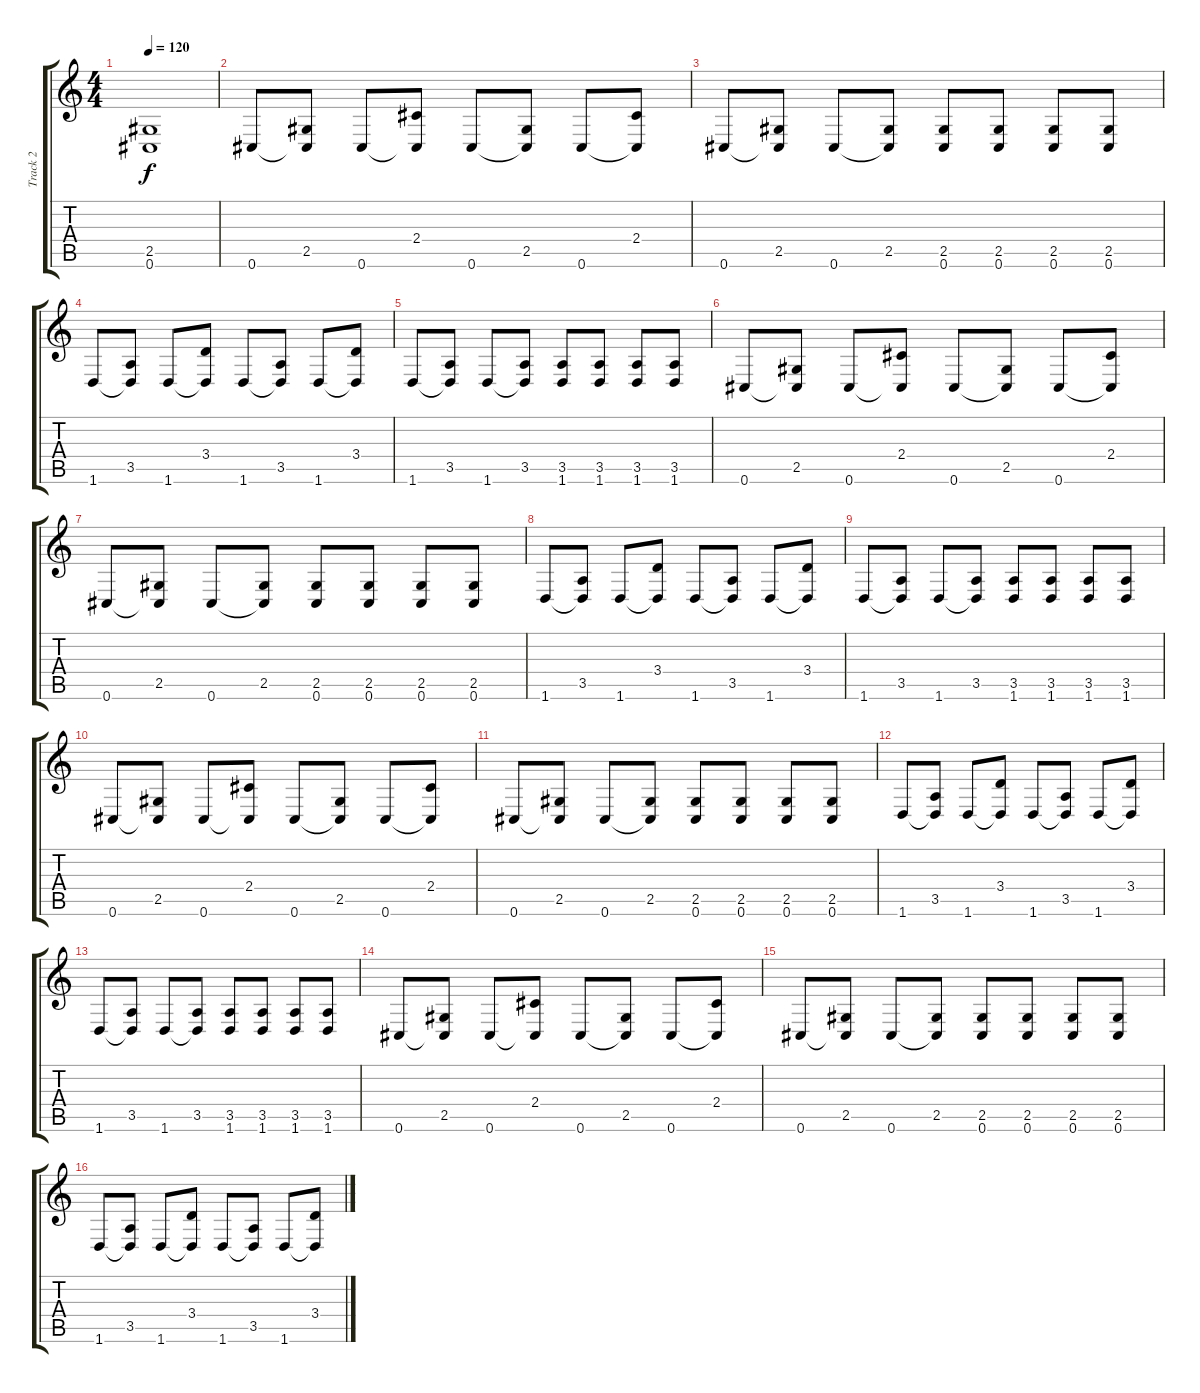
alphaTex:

\track ("Track 2" "Track 2") {instrument distortionguitar}
\staff {score tabs}
\tuning (Db4 Ab3 E3 B2 Gb2 Db2) {hide}
\ts (4 4)
\tempo 120
\clef g2
\ks c
(2.5 0.6).1{dy f} |
0.6.8 (2.5 0.6{t}).8 0.6.8 (2.4 0.6{t}).8 0.6.8 (2.5 0.6{t}).8 0.6.8 (2.4 0.6{t}).8 |
0.6.8 (2.5 0.6{t}).8 0.6.8 (2.5 0.6{t}).8 (2.5 0.6).8 (2.5 0.6).8 (2.5 0.6).8 (2.5 0.6).8 |
1.6.8 (3.5 1.6{t}).8 1.6.8 (3.4 1.6{t}).8 1.6.8 (3.5 1.6{t}).8 1.6.8 (3.4 1.6{t}).8 |
1.6.8 (3.5 1.6{t}).8 1.6.8 (3.5 1.6{t}).8 (3.5 1.6).8 (3.5 1.6).8 (3.5 1.6).8 (3.5 1.6).8 |
0.6.8 (2.5 0.6{t}).8 0.6.8 (2.4 0.6{t}).8 0.6.8 (2.5 0.6{t}).8 0.6.8 (2.4 0.6{t}).8 |
0.6.8 (2.5 0.6{t}).8 0.6.8 (2.5 0.6{t}).8 (2.5 0.6).8 (2.5 0.6).8 (2.5 0.6).8 (2.5 0.6).8 |
1.6.8 (3.5 1.6{t}).8 1.6.8 (3.4 1.6{t}).8 1.6.8 (3.5 1.6{t}).8 1.6.8 (3.4 1.6{t}).8 |
1.6.8 (3.5 1.6{t}).8 1.6.8 (3.5 1.6{t}).8 (3.5 1.6).8 (3.5 1.6).8 (3.5 1.6).8 (3.5 1.6).8 |
0.6.8 (2.5 0.6{t}).8 0.6.8 (2.4 0.6{t}).8 0.6.8 (2.5 0.6{t}).8 0.6.8 (2.4 0.6{t}).8 |
0.6.8 (2.5 0.6{t}).8 0.6.8 (2.5 0.6{t}).8 (2.5 0.6).8 (2.5 0.6).8 (2.5 0.6).8 (2.5 0.6).8 |
1.6.8 (3.5 1.6{t}).8 1.6.8 (3.4 1.6{t}).8 1.6.8 (3.5 1.6{t}).8 1.6.8 (3.4 1.6{t}).8 |
1.6.8 (3.5 1.6{t}).8 1.6.8 (3.5 1.6{t}).8 (3.5 1.6).8 (3.5 1.6).8 (3.5 1.6).8 (3.5 1.6).8 |
0.6.8 (2.5 0.6{t}).8 0.6.8 (2.4 0.6{t}).8 0.6.8 (2.5 0.6{t}).8 0.6.8 (2.4 0.6{t}).8 |
0.6.8 (2.5 0.6{t}).8 0.6.8 (2.5 0.6{t}).8 (2.5 0.6).8 (2.5 0.6).8 (2.5 0.6).8 (2.5 0.6).8 |
1.6.8 (3.5 1.6{t}).8 1.6.8 (3.4 1.6{t}).8 1.6.8 (3.5 1.6{t}).8 1.6.8 (3.4 1.6{t}).8
